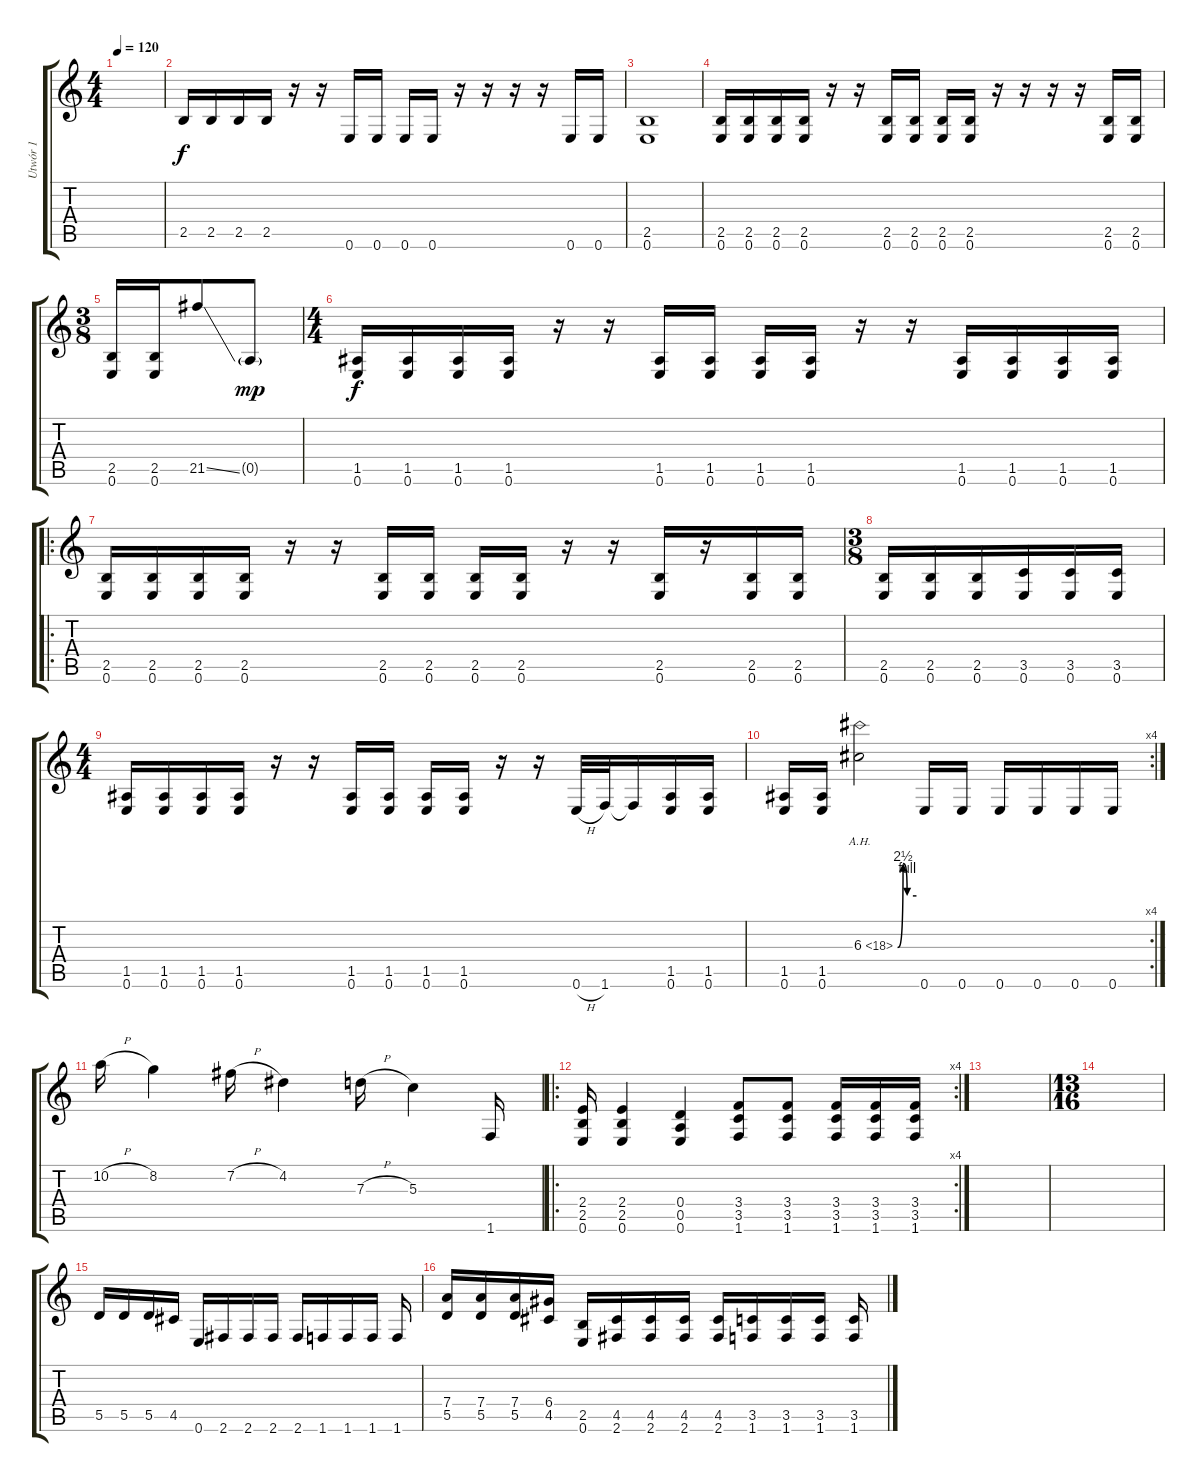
\track ("Utwór 1" "Utwór 1") {instrument distortionguitar}
\staff {score tabs}
\tuning (E4 B3 G3 D3 A2 E2) {hide}
\ts (4 4)
\tempo 120
\clef g2
\ks c
|
2.5.16 2.5.16 2.5.16 2.5.16 r.16 r.16 0.6.16 0.6.16 0.6.16 0.6.16 r.16 r.16 r.16 r.16 0.6.16 0.6.16 |
(2.5 0.6).1 |
(2.5 0.6).16 (2.5 0.6).16 (2.5 0.6).16 (2.5 0.6).16 r.16 r.16 (2.5 0.6).16 (2.5 0.6).16 (2.5 0.6).16 (2.5 0.6).16 r.16 r.16 r.16 r.16 (2.5 0.6).16 (2.5 0.6).16 |
\ts (3 8)
(2.5 0.6).16 (2.5 0.6).16 21.5{ss}.8 0.5{g}.8{dy mp} |
\ts (4 4)
(1.5 0.6).16{dy f} (1.5 0.6).16 (1.5 0.6).16 (1.5 0.6).16 r.16 r.16 (1.5 0.6).16 (1.5 0.6).16 (1.5 0.6).16 (1.5 0.6).16 r.16 r.16 (1.5 0.6).16 (1.5 0.6).16 (1.5 0.6).16 (1.5 0.6).16 |
\ro
(2.5 0.6).16 (2.5 0.6).16 (2.5 0.6).16 (2.5 0.6).16 r.16 r.16 (2.5 0.6).16 (2.5 0.6).16 (2.5 0.6).16 (2.5 0.6).16 r.16 r.16 (2.5 0.6).16 r.16 (2.5 0.6).16 (2.5 0.6).16 |
\ts (3 8)
(2.5 0.6).16 (2.5 0.6).16 (2.5 0.6).16 (3.5 0.6).16 (3.5 0.6).16 (3.5 0.6).16 |
\ts (4 4)
(1.5 0.6).16 (1.5 0.6).16 (1.5 0.6).16 (1.5 0.6).16 r.16 r.16 (1.5 0.6).16 (1.5 0.6).16 (1.5 0.6).16 (1.5 0.6).16 r.16 r.16 0.6{h}.32 1.6.32 1.6{t}.16 (1.5 0.6).16 (1.5 0.6).16 |
\rc 4
(1.5 0.6).16 (1.5 0.6).16 6.3{be (custom 0 0 17 10 30 4 60 4) ah 12}.2 0.6.16 0.6.16 0.6.16 0.6.16 0.6.16 0.6.16 |
10.2{h}.16 8.2.4 7.2{h}.16 4.2.4 7.3{h}.16 5.3.4 1.6.16 |
\ro
\rc 4
(2.4 2.5 0.6).16 (2.4 2.5 0.6).4 (0.4 0.5 0.6).4 (3.4 3.5 1.6).8 (3.4 3.5 1.6).8 (3.4 3.5 1.6).16 (3.4 3.5 1.6).16 (3.4 3.5 1.6).16 |
|
\ts (13 16)
|
5.5.16 5.5.16 5.5.16 4.5.16 0.6.16 2.6.16 2.6.16 2.6.16 2.6.16 1.6.16 1.6.16 1.6.16 1.6.16 |
(7.4 5.5).16 (7.4 5.5).16 (7.4 5.5).16 (6.4 4.5).16 (2.5 0.6).16 (4.5 2.6).16 (4.5 2.6).16 (4.5 2.6).16 (4.5 2.6).16 (3.5 1.6).16 (3.5 1.6).16 (3.5 1.6).16 (3.5 1.6).16
